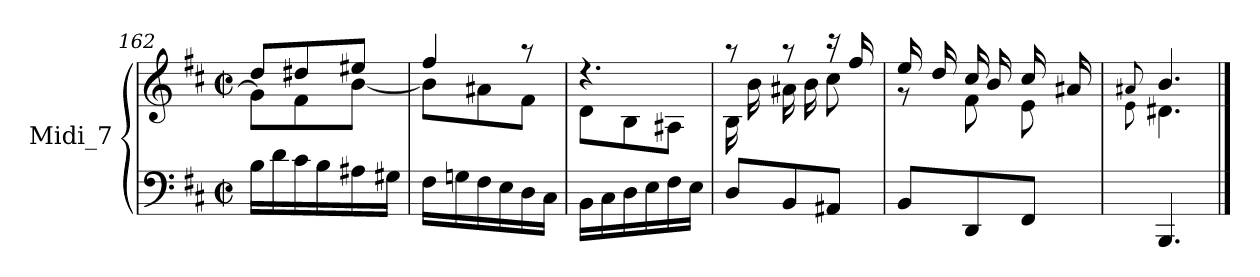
**kern	**kern
*part1	*part1
*staff2	*staff1
*I"Midi_7	*
*clefF4	*clefG2
*k[f#c#]	*k[f#c#]
*D:	*D:
*M2/2	*M2/2
*met(c|)	*met(c|)
=162	=162
*^	*^
4.ryy	16BLL	8ddL	8g\L]
.	16d	.	.
.	16c#	8dd#X	8f#\
.	16B	.	.
.	16A#X	8ee#XJ	[8b\J
.	16G#XJJ	.	.
*v	*v	*	*
!!LO:LB:g=z	!!
=163	=163	=163
16F#LL	4ff#/	8bL]
16Gn	.	.
16F#	.	8a#X
16E	.	.
16D	8r	8f#J
16C#JJ	.	.
=164	=164	=164
16BBLL	4.r	8dL
16C#	.	.
16D	.	8B
16E	.	.
16F#	.	8A#XJ
16EJJ	.	.
=165	=165	=165
8D/L	8r	16BLL
.	.	16b
8BB/	8r	16a#X
.	.	16b
8AA#X/J	16r	8cc#J
.	16ff#/	.
=166	=166	=166
8BB/	16ee/LL	8r
.	16dd/	.
8DD/	16cc#/	8f#\
.	16b/	.
8FF#/J	16cc#/	8e\
.	16a#X/	.
=167	=167	=167
.	8qqa#X/	8qqe\
4.BBB/	4.b/	4.d#X\
*	*v	*v
==	==
*-	*-
